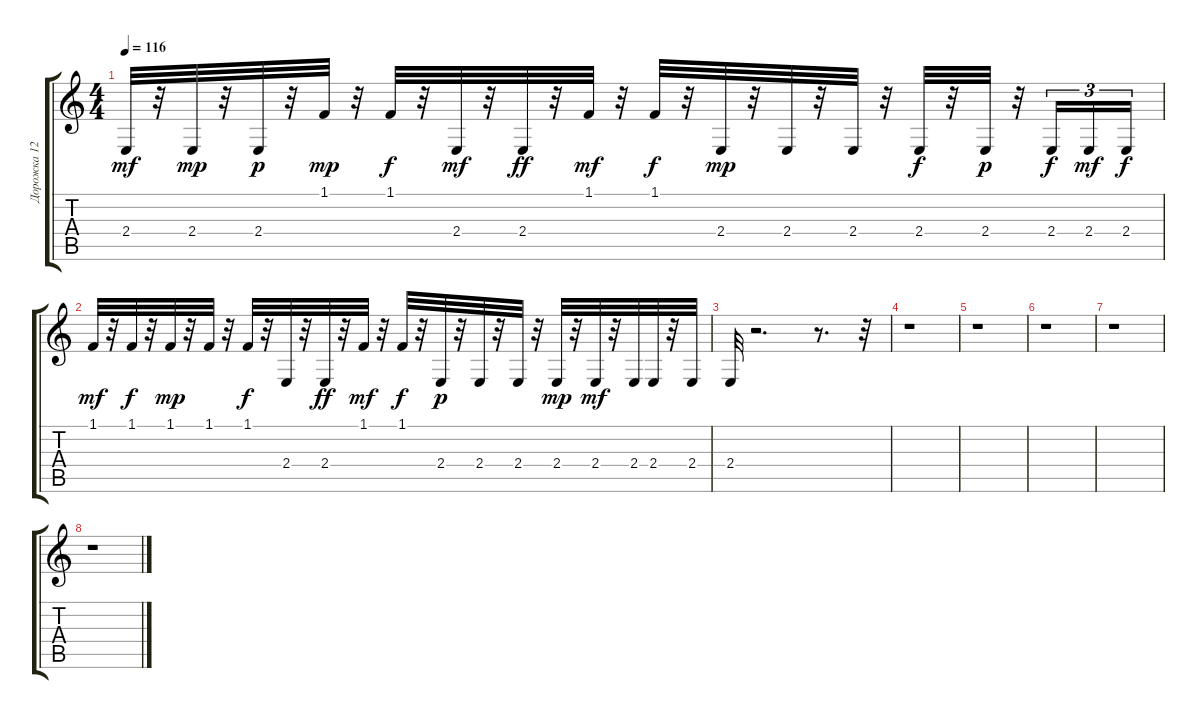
\track ("Дорожка 12" "Дорожка 12") {instrument guitarfretnoise}
\staff {score tabs}
\tuning (E4 B3 G3 D3 A2 E2) {hide}
\ts (4 4)
\tempo 116
\clef g2
\ks c
2.4.32{dy mf} r.32 2.4.32{dy mp} r.32 2.4.32{dy p} r.32 1.1.32{dy mp} r.32 1.1.32{dy f} r.32 2.4.32{dy mf} r.32 2.4.32{dy ff} r.32 1.1.32{dy mf} r.32 1.1.32{dy f} r.32 2.4.32{dy mp} r.32 2.4.32 r.32 2.4.32 r.32 2.4.32{dy f} r.32 2.4.32{dy p} r.32 2.4.16{tu (3 2) dy f} 2.4.16{tu (3 2) dy mf} 2.4.16{tu (3 2) dy f} |
1.1.32{dy mf} r.32 1.1.32{dy f} r.32 1.1.32{dy mp} r.32 1.1.32 r.32 1.1.32{dy f} r.32 2.4.32 r.32 2.4.32{dy ff} r.32 1.1.32{dy mf} r.32 1.1.32{dy f} r.32 2.4.32{dy p} r.32 2.4.32 r.32 2.4.32 r.32 2.4.32{dy mp} r.32 2.4.32{dy mf} r.32 2.4.32 2.4.32 r.32 2.4.32 |
2.4.32 r.2{d} r.8{d} r.32 |
r.1 |
r.1 |
r.1 |
r.1 |
r.1
